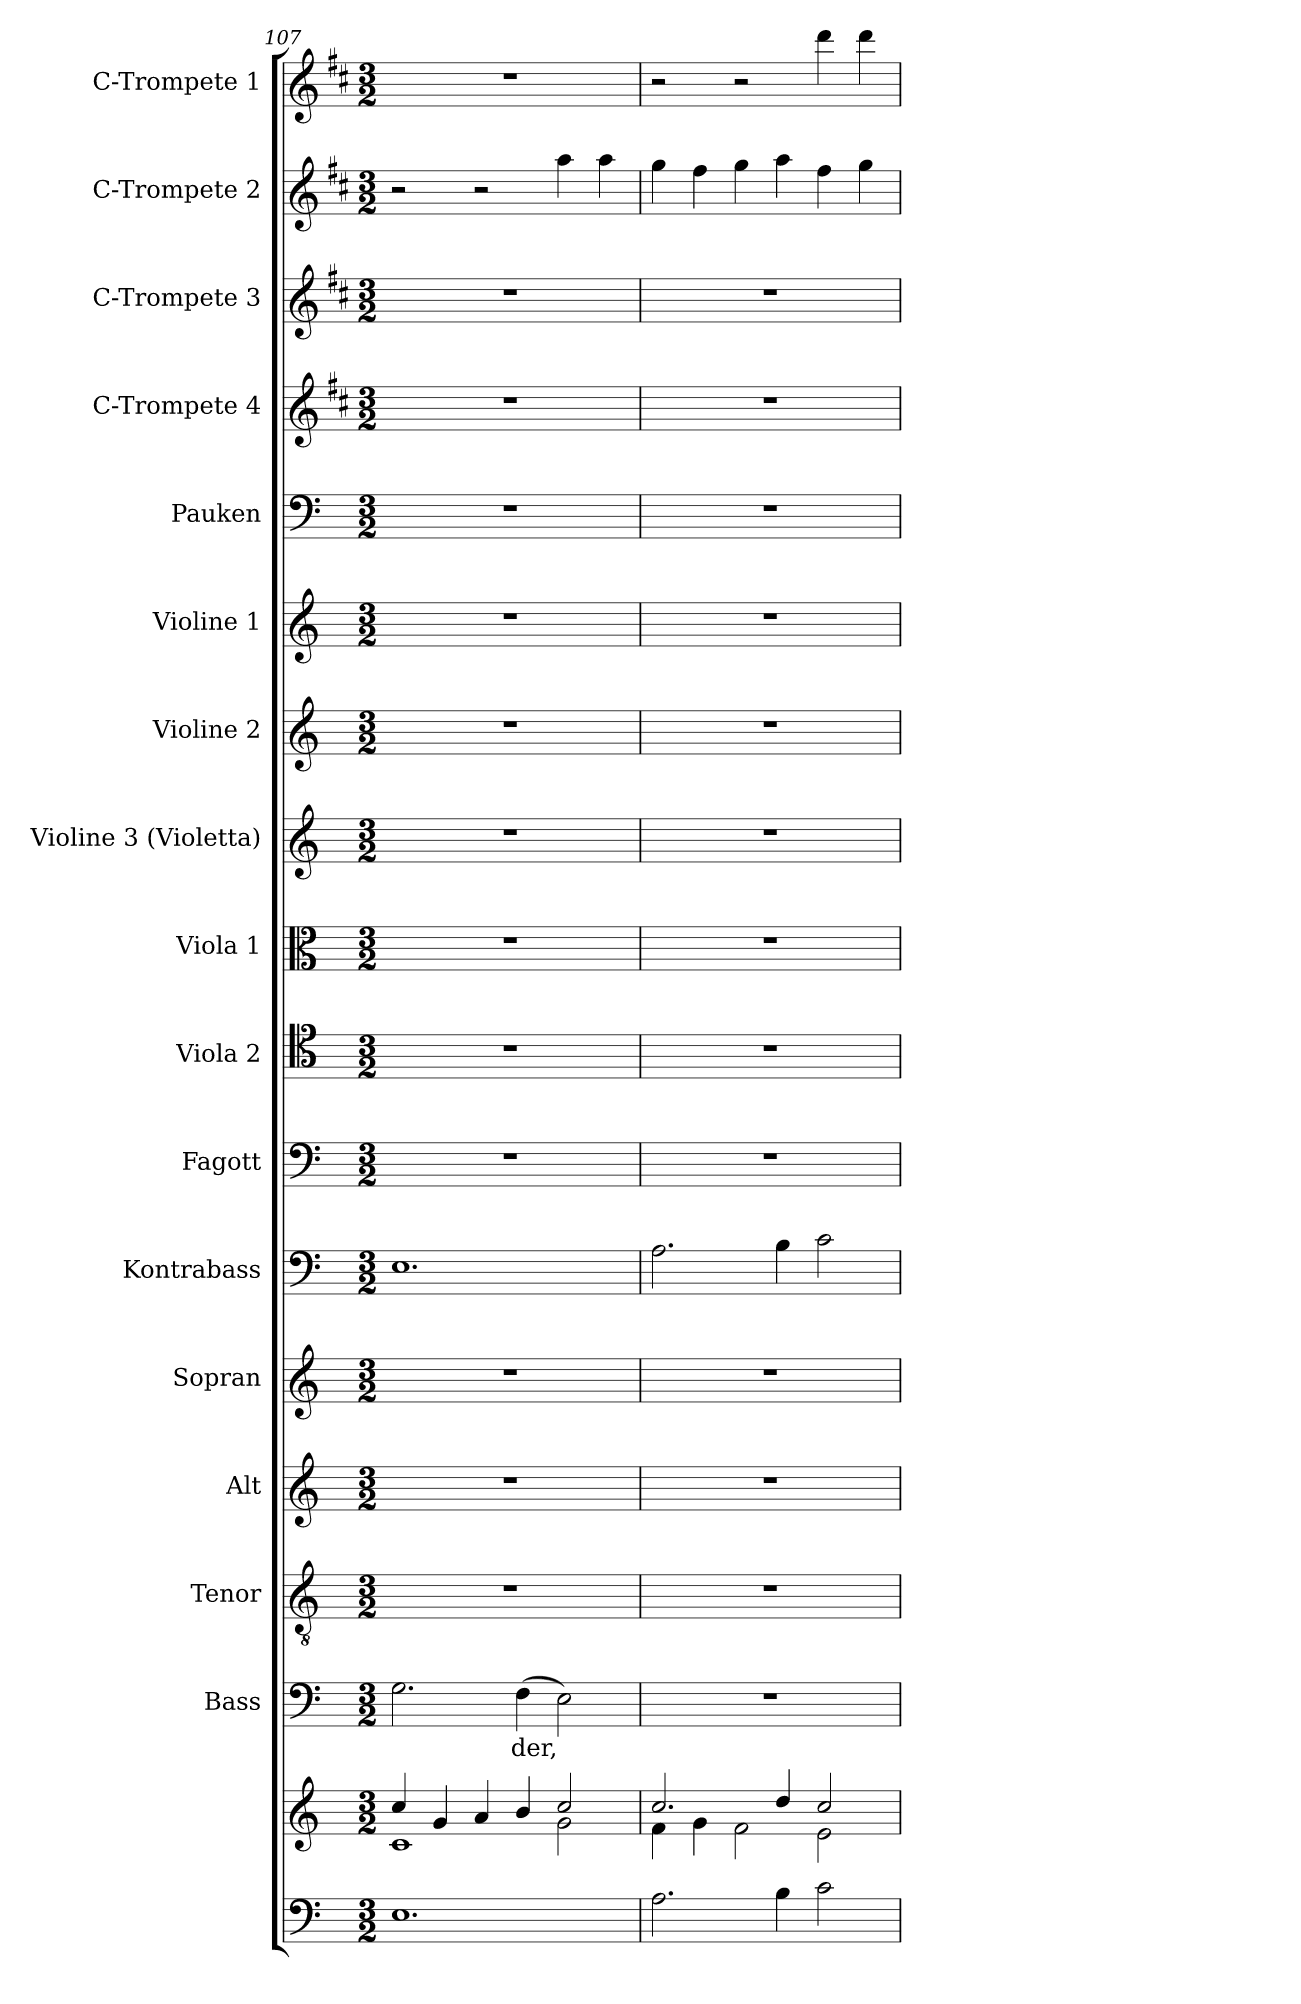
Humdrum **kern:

**kern	**kern	**kern	**text	**kern	**kern	**kern	**kern	**kern	**kern	**kern	**kern	**kern	**kern	**kern	**kern	**kern	**kern	**kern
*part17	*part17	*part16	*part16	*part15	*part14	*part13	*part12	*part11	*part10	*part9	*part8	*part7	*part6	*part5	*part4	*part3	*part2	*part1
*staff18	*staff17	*staff16	*staff16	*staff15	*staff14	*staff13	*staff12	*staff11	*staff10	*staff9	*staff8	*staff7	*staff6	*staff5	*staff4	*staff3	*staff2	*staff1
*	*	*I"Bass	*	*I"Tenor	*I"Alt	*I"Sopran	*I"Kontrabass	*I"Fagott	*I"Viola 2	*I"Viola 1	*I"Violine 3 (Violetta)	*I"Violine 2	*I"Violine 1	*I"Pauken	*I"C-Trompete 4	*I"C-Trompete 3	*I"C-Trompete 2	*I"C-Trompete 1
*	*	*I'B.	*	*I'T.	*I'A.	*I'S.	*I'Kb.	*I'Fg.	*I'Vla. 2	*I'Vla. 1	*I'Vl. 3	*I'Vl. 2	*I'Vl. 1	*I'Pk.	*I'C Trp. 4	*I'C Trp. 3	*I'C Trp. 2	*I'C Trp. 1
*clefF4	*clefG2	*clefF4	*	*clefGv2	*clefG2	*clefG2	*clefF4	*clefF4	*clefC4	*clefC3	*clefG2	*clefG2	*clefG2	*clefF4	*clefG2	*clefG2	*clefG2	*clefG2
*	*	*	*	*	*	*	*ITrd7c12	*	*	*	*	*	*	*	*ITrd1c2	*ITrd1c2	*ITrd1c2	*ITrd1c2
*k[]	*k[]	*k[]	*	*k[]	*k[]	*k[]	*k[]	*k[]	*k[]	*k[]	*k[]	*k[]	*k[]	*k[]	*k[]	*k[]	*k[]	*k[]
*C:	*C:	*C:	*	*C:	*C:	*C:	*C:	*C:	*C:	*C:	*C:	*C:	*C:	*C:	*C:	*C:	*C:	*C:
*M3/2	*M3/2	*M3/2	*	*M3/2	*M3/2	*M3/2	*M3/2	*M3/2	*M3/2	*M3/2	*M3/2	*M3/2	*M3/2	*M3/2	*M3/2	*M3/2	*M3/2	*M3/2
=107	=107	=107	=107	=107	=107	=107	=107	=107	=107	=107	=107	=107	=107	=107	=107	=107	=107	=107
*	*^	*	*	*	*	*	*	*	*	*	*	*	*	*	*	*	*	*
1.E	4cc/	1c	2.G\	.	1.r	1.r	1.r	1.EE	1.r	1.r	1.r	1.r	1.r	1.r	1.r	1.r	1.r	2r	1.r
.	4g/	.	.	.	.	.	.	.	.	.	.	.	.	.	.	.	.	.	.
.	4a/	.	.	.	.	.	.	.	.	.	.	.	.	.	.	.	.	2r	.
!	!	!	!	!LO:LY:b	!	!	!	!	!	!	!	!	!	!	!	!	!	!	!
.	4b/	.	(>4F\	-der,	.	.	.	.	.	.	.	.	.	.	.	.	.	.	.
.	2cc/	2g\	2E\)	.	.	.	.	.	.	.	.	.	.	.	.	.	.	4gg\	.
.	.	.	.	.	.	.	.	.	.	.	.	.	.	.	.	.	.	4gg\	.
=108	=108	=108	=108	=108	=108	=108	=108	=108	=108	=108	=108	=108	=108	=108	=108	=108	=108	=108	=108
2.A\	2.cc/	4f\	1.r	.	1.r	1.r	1.r	2.AA\	1.r	1.r	1.r	1.r	1.r	1.r	1.r	1.r	1.r	4ff\	2r
.	.	4g\	.	.	.	.	.	.	.	.	.	.	.	.	.	.	.	4ee\	.
.	.	2f\	.	.	.	.	.	.	.	.	.	.	.	.	.	.	.	4ff\	2r
4B\	4dd/	.	.	.	.	.	.	4BB\	.	.	.	.	.	.	.	.	.	4gg\	.
2c\	2cc/	2e\	.	.	.	.	.	2C\	.	.	.	.	.	.	.	.	.	4ee\	4ccc\
.	.	.	.	.	.	.	.	.	.	.	.	.	.	.	.	.	.	4ff\	4ccc\
*	*v	*v	*	*	*	*	*	*	*	*	*	*	*	*	*	*	*	*	*
=	=	=	=	=	=	=	=	=	=	=	=	=	=	=	=	=	=	=
*-	*-	*-	*-	*-	*-	*-	*-	*-	*-	*-	*-	*-	*-	*-	*-	*-	*-	*-
